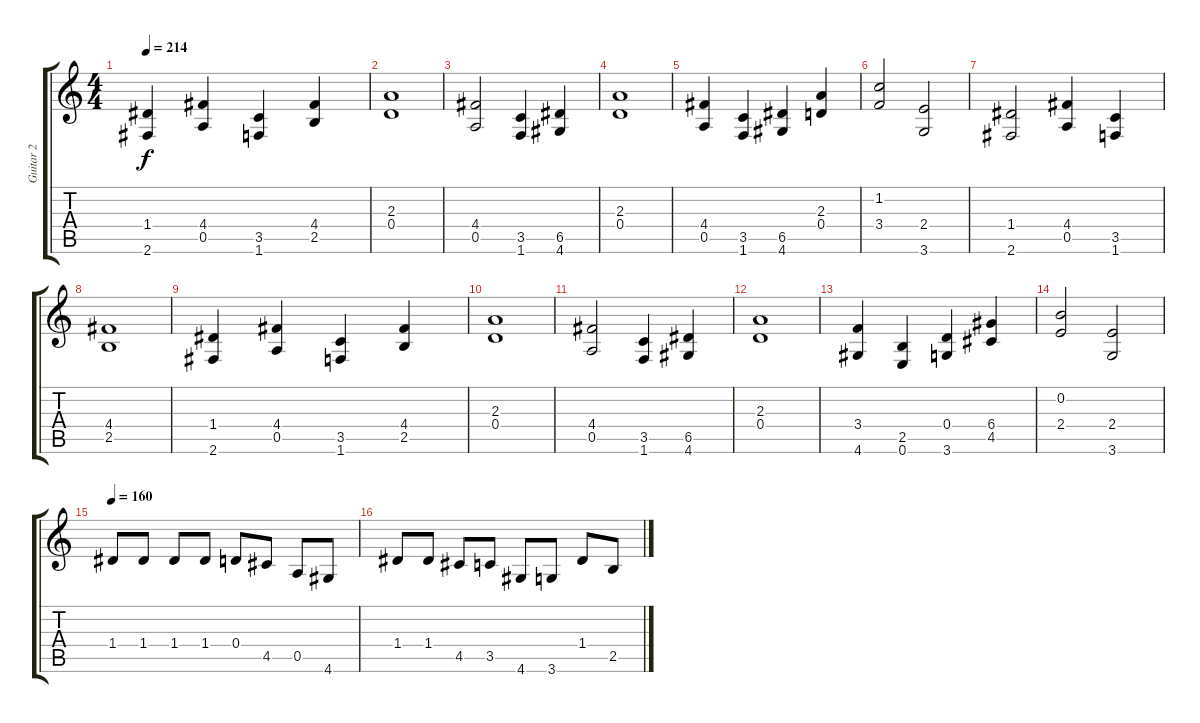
\track ("Guitar 2            " "Guitar 2  ") {instrument distortionguitar}
\staff {score tabs}
\tuning (E4 B3 G3 D3 A2 E2) {hide}
\ts (4 4)
\tempo 214
\clef g2
\ks c
(1.4 2.6).4{dy f} (4.4 0.5).4 (3.5 1.6).4 (4.4 2.5).4 |
(2.3 0.4).1 |
(4.4 0.5).2 (3.5 1.6).4 (6.5 4.6).4 |
(2.3 0.4).1 |
(4.4 0.5).4 (3.5 1.6).4 (6.5 4.6).4 (2.3 0.4).4 |
(1.2 3.4).2 (2.4 3.6).2 |
(1.4 2.6).2 (4.4 0.5).4 (3.5 1.6).4 |
(4.4 2.5).1 |
(1.4 2.6).4 (4.4 0.5).4 (3.5 1.6).4 (4.4 2.5).4 |
(2.3 0.4).1 |
(4.4 0.5).2 (3.5 1.6).4 (6.5 4.6).4 |
(2.3 0.4).1 |
(3.4 4.6).4 (2.5 0.6).4 (0.4 3.6).4 (6.4 4.5).4 |
(0.2 2.4).2 (2.4 3.6).2 |
\tempo 160
1.4.8 1.4.8 1.4.8 1.4.8 0.4.8 4.5.8 0.5.8 4.6.8 |
1.4.8 1.4.8 4.5.8 3.5.8 4.6.8 3.6.8 1.4.8 2.5.8
